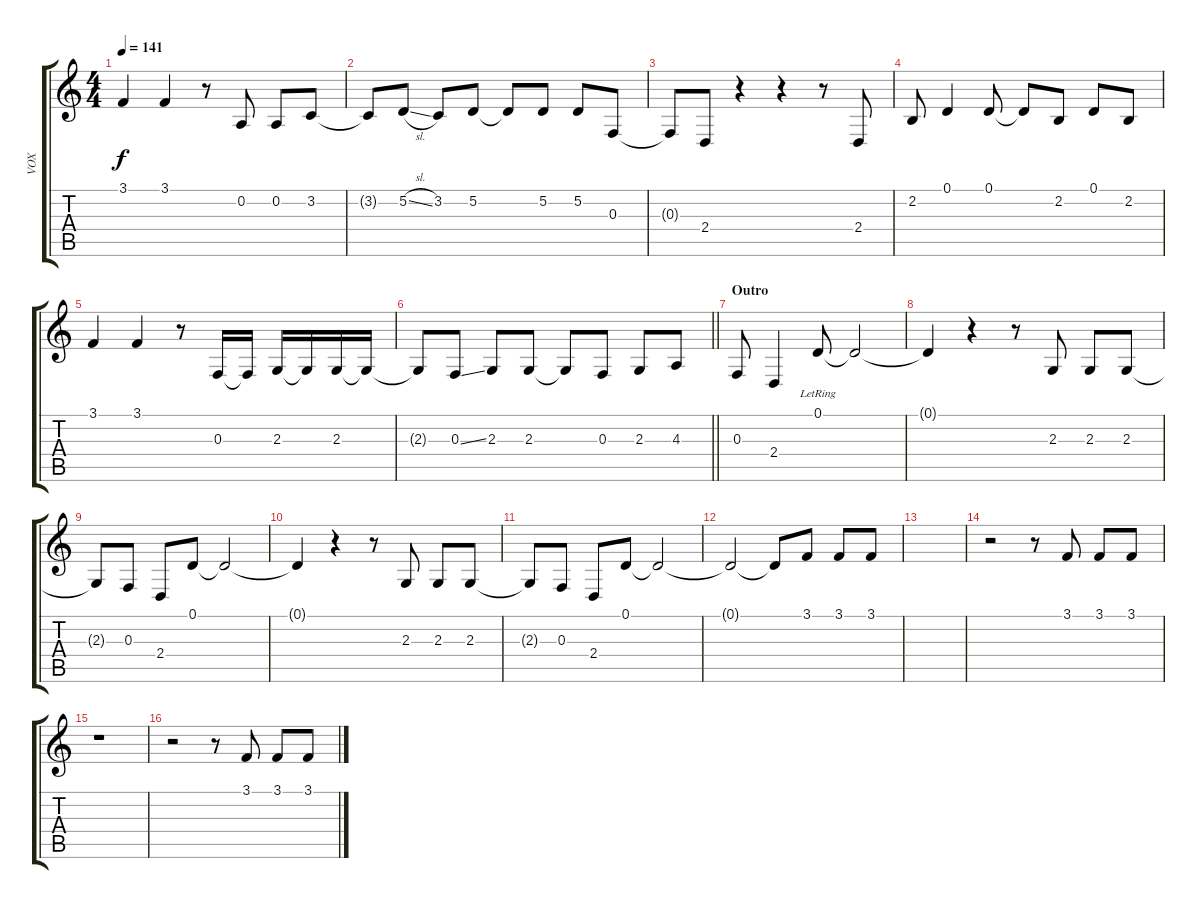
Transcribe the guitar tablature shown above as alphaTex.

\track ("VOX" "VOX") {instrument altosax}
\staff {score tabs}
\tuning (D4 A3 F3 C3 G2 D2) {hide}
\ts (4 4)
\tempo 141
\clef g2
\ks c
3.1.4{dy f} 3.1.4 r.8 0.2.8 0.2.8 3.2.8 |
3.2{t}.8 5.2{sl}.8 3.2.8 5.2.8 5.2{t}.8 5.2.8 5.2.8 0.3.8 |
0.3{t}.8 2.4.8 r.4 r.4 r.8 2.4.8 |
2.2.8 0.1.4 0.1.8 0.1{t}.8 2.2.8 0.1.8 2.2.8 |
3.1.4 3.1.4 r.8 0.3.16 0.3{t}.16 2.3.16 2.3{t}.16 2.3.16 2.3{t}.16 |
\barLineRight lightlight
2.3{t}.8 0.3{ss}.8 2.3.8 2.3.8 2.3{t}.8 0.3.8 2.3.8 4.3.8 |
\section ("" "Outro")
0.3.8 2.4.4 0.1{lr}.8 0.1{t}.2 |
0.1{t}.4 r.4 r.8 2.3.8 2.3.8 2.3.8 |
2.3{t}.8 0.3.8 2.4.8 0.1.8 0.1{t}.2 |
0.1{t}.4 r.4 r.8 2.3.8 2.3.8 2.3.8 |
2.3{t}.8 0.3.8 2.4.8 0.1.8 0.1{t}.2 |
0.1{t}.2 0.1{t}.8 3.1.8 3.1.8 3.1.8 |
|
r.2 r.8 3.1.8 3.1.8 3.1.8 |
r.1 |
r.2{volume 10} r.8 3.1.8 3.1.8 3.1.8
